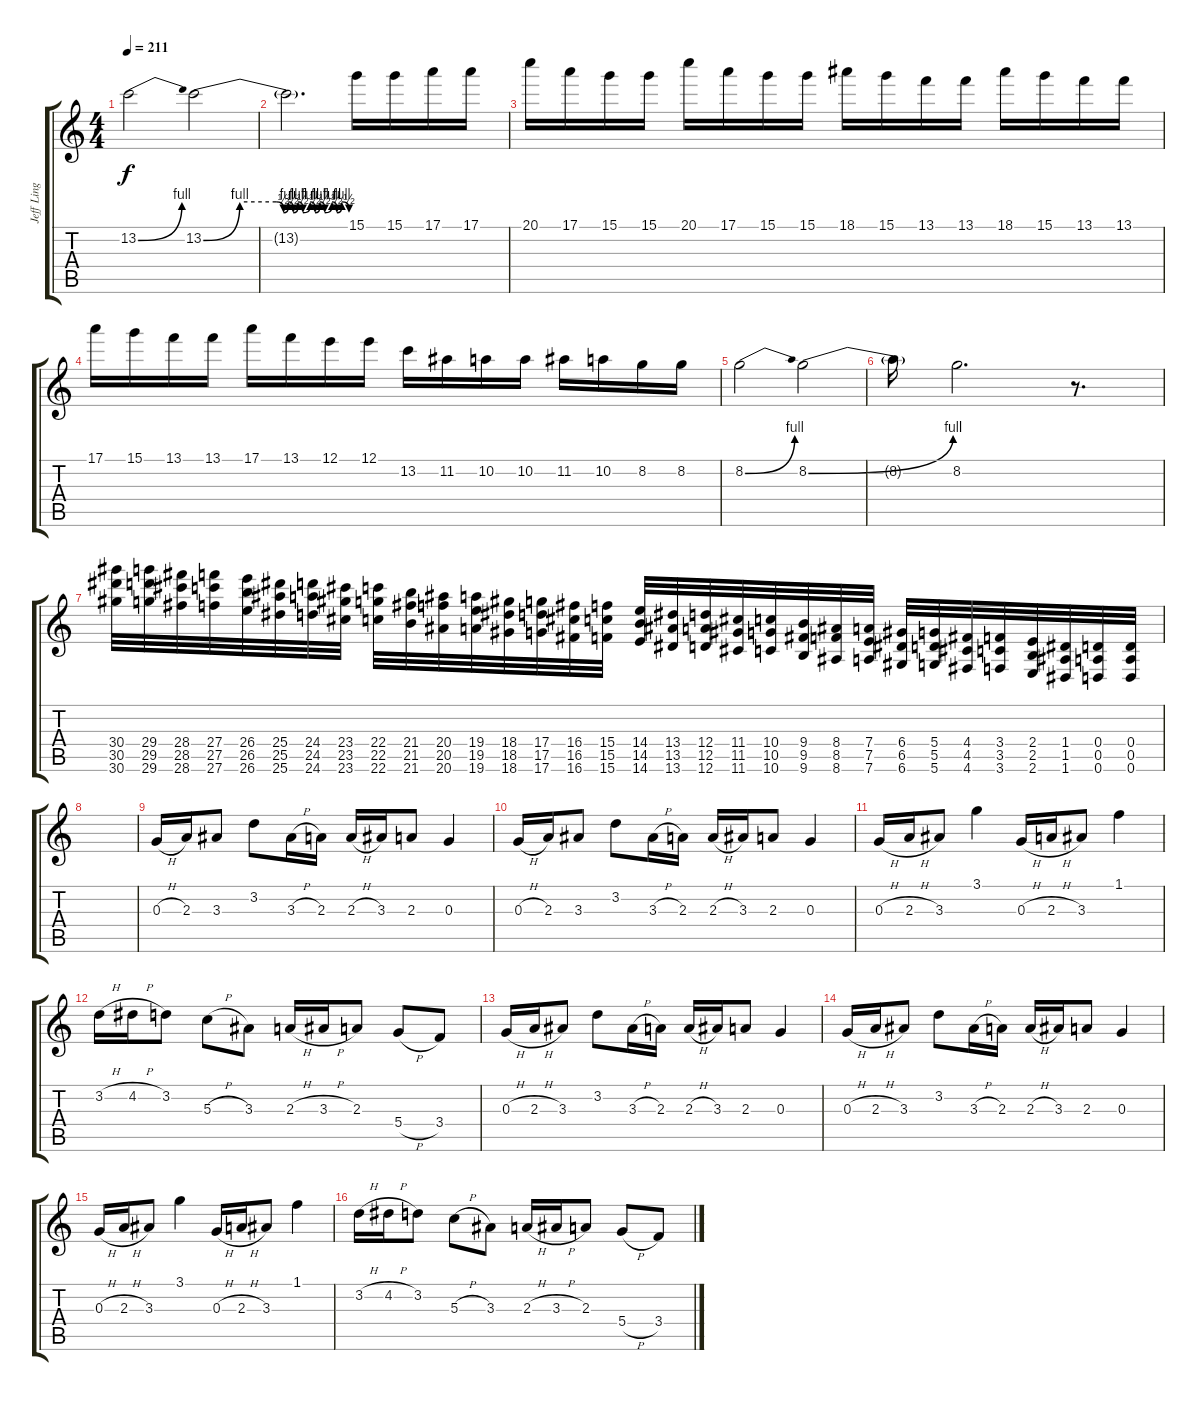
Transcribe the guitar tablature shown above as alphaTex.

\track ("Jeff Ling" "Jeff Ling") {instrument distortionguitar}
\staff {score tabs}
\tuning (E4 B3 G3 D3 A2 D2) {hide}
\ts (4 4)
\tempo 211
\clef g2
\ks c
13.2{be (bend 0 0 60 4)}.2{dy f} 13.2{be (custom 0 0 15 4 30 4 33 2 35 4 37 2 39 4 41 2 44 4 46 2 48 4 50 2 53 4 55 2 57 4 60 2)}.2 |
13.2{t}.2{d} 15.1.16 15.1.16 17.1.16 17.1.16 |
20.1.16 17.1.16 15.1.16 15.1.16 20.1.16 17.1.16 15.1.16 15.1.16 18.1.16 15.1.16 13.1.16 13.1.16 18.1.16 15.1.16 13.1.16 13.1.16 |
17.1.16 15.1.16 13.1.16 13.1.16 17.1.16 13.1.16 12.1.16 12.1.16 13.2.16 11.2.16 10.2.16 10.2.16 11.2.16 10.2.16 8.2.16 8.2.16 |
8.2{be (bend 0 0 60 4)}.2 8.2{be (bend 0 0 60 4)}.2 |
8.2{t}.16 8.2.2{d} r.8{d} |
(30.4 30.5 30.6).32{instrument guitarfretnoise} (29.4 29.5 29.6).32 (28.4 28.5 28.6).32 (27.4 27.5 27.6).32 (26.4 26.5 26.6).32 (25.4 25.5 25.6).32 (24.4 24.5 24.6).32 (23.4 23.5 23.6).32 (22.4 22.5 22.6).32 (21.4 21.5 21.6).32 (20.4 20.5 20.6).32 (19.4 19.5 19.6).32 (18.4 18.5 18.6).32 (17.4 17.5 17.6).32 (16.4 16.5 16.6).32 (15.4 15.5 15.6).32 (14.4 14.5 14.6).32 (13.4 13.5 13.6).32 (12.4 12.5 12.6).32 (11.4 11.5 11.6).32 (10.4 10.5 10.6).32 (9.4 9.5 9.6).32 (8.4 8.5 8.6).32 (7.4 7.5 7.6).32 (6.4 6.5 6.6).32 (5.4 5.5 5.6).32 (4.4 4.5 4.6).32 (3.4 3.5 3.6).32 (2.4 2.5 2.6).32 (1.4 1.5 1.6).32 (0.4 0.5 0.6).32 (0.4 0.5 0.6).32 |
|
0.3{h}.16{instrument distortionguitar} 2.3.16 3.3.8 3.2.8 3.3{h}.16 2.3.16 2.3{h}.16 3.3.16 2.3.8 0.3.4 |
0.3{h}.16 2.3.16 3.3.8 3.2.8 3.3{h}.16 2.3.16 2.3{h}.16 3.3.16 2.3.8 0.3.4 |
0.3{h}.16 2.3{h}.16 3.3.8 3.1.4 0.3{h}.16 2.3{h}.16 3.3.8 1.1.4 |
3.2{h}.16 4.2{h}.16 3.2.8 5.3{h}.8 3.3.8 2.3{h}.16 3.3{h}.16 2.3.8 5.4{h}.8 3.4.8 |
0.3{h}.16 2.3{h}.16 3.3.8 3.2.8 3.3{h}.16 2.3.16 2.3{h}.16 3.3.16 2.3.8 0.3.4 |
0.3{h}.16 2.3{h}.16 3.3.8 3.2.8 3.3{h}.16 2.3.16 2.3{h}.16 3.3.16 2.3.8 0.3.4 |
0.3{h}.16 2.3{h}.16 3.3.8 3.1.4 0.3{h}.16 2.3{h}.16 3.3.8 1.1.4 |
3.2{h}.16 4.2{h}.16 3.2.8 5.3{h}.8 3.3.8 2.3{h}.16 3.3{h}.16 2.3.8 5.4{h}.8 3.4.8
